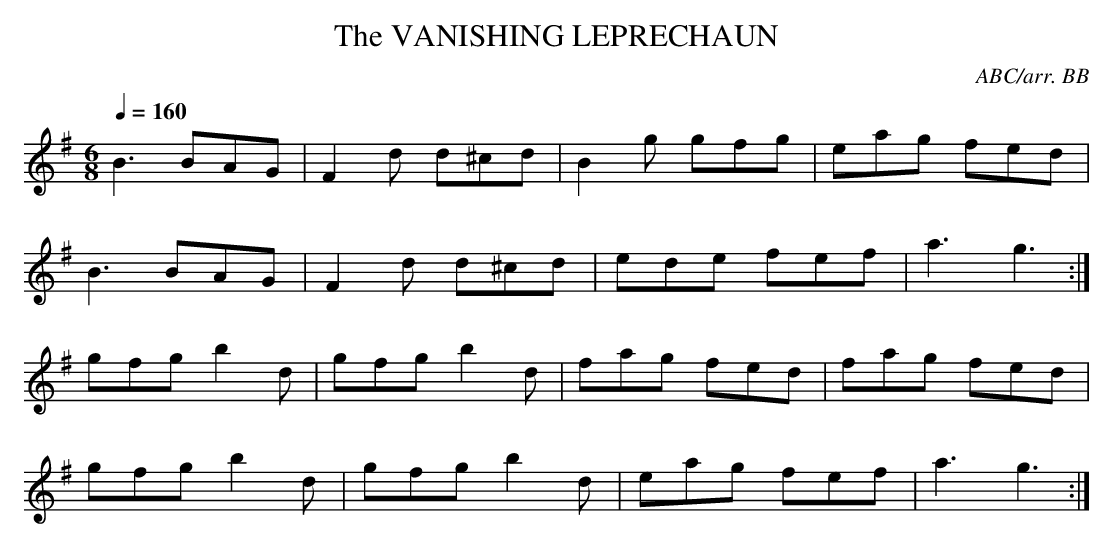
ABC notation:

X:1
T:VANISHING LEPRECHAUN, The
C:ABC/arr. BB
Q:1/4=160
M:6/8
L:1/8
K:G
B3 BAG|F2d d^cd|B2g gfg|eag fed|
B3 BAG|F2d d^cd|ede fef|a3 g3:|
gfg b2d|gfg b2d|fag fed|fag fed|
gfg b2d|gfg b2d|eag fef|a3 g3:|
